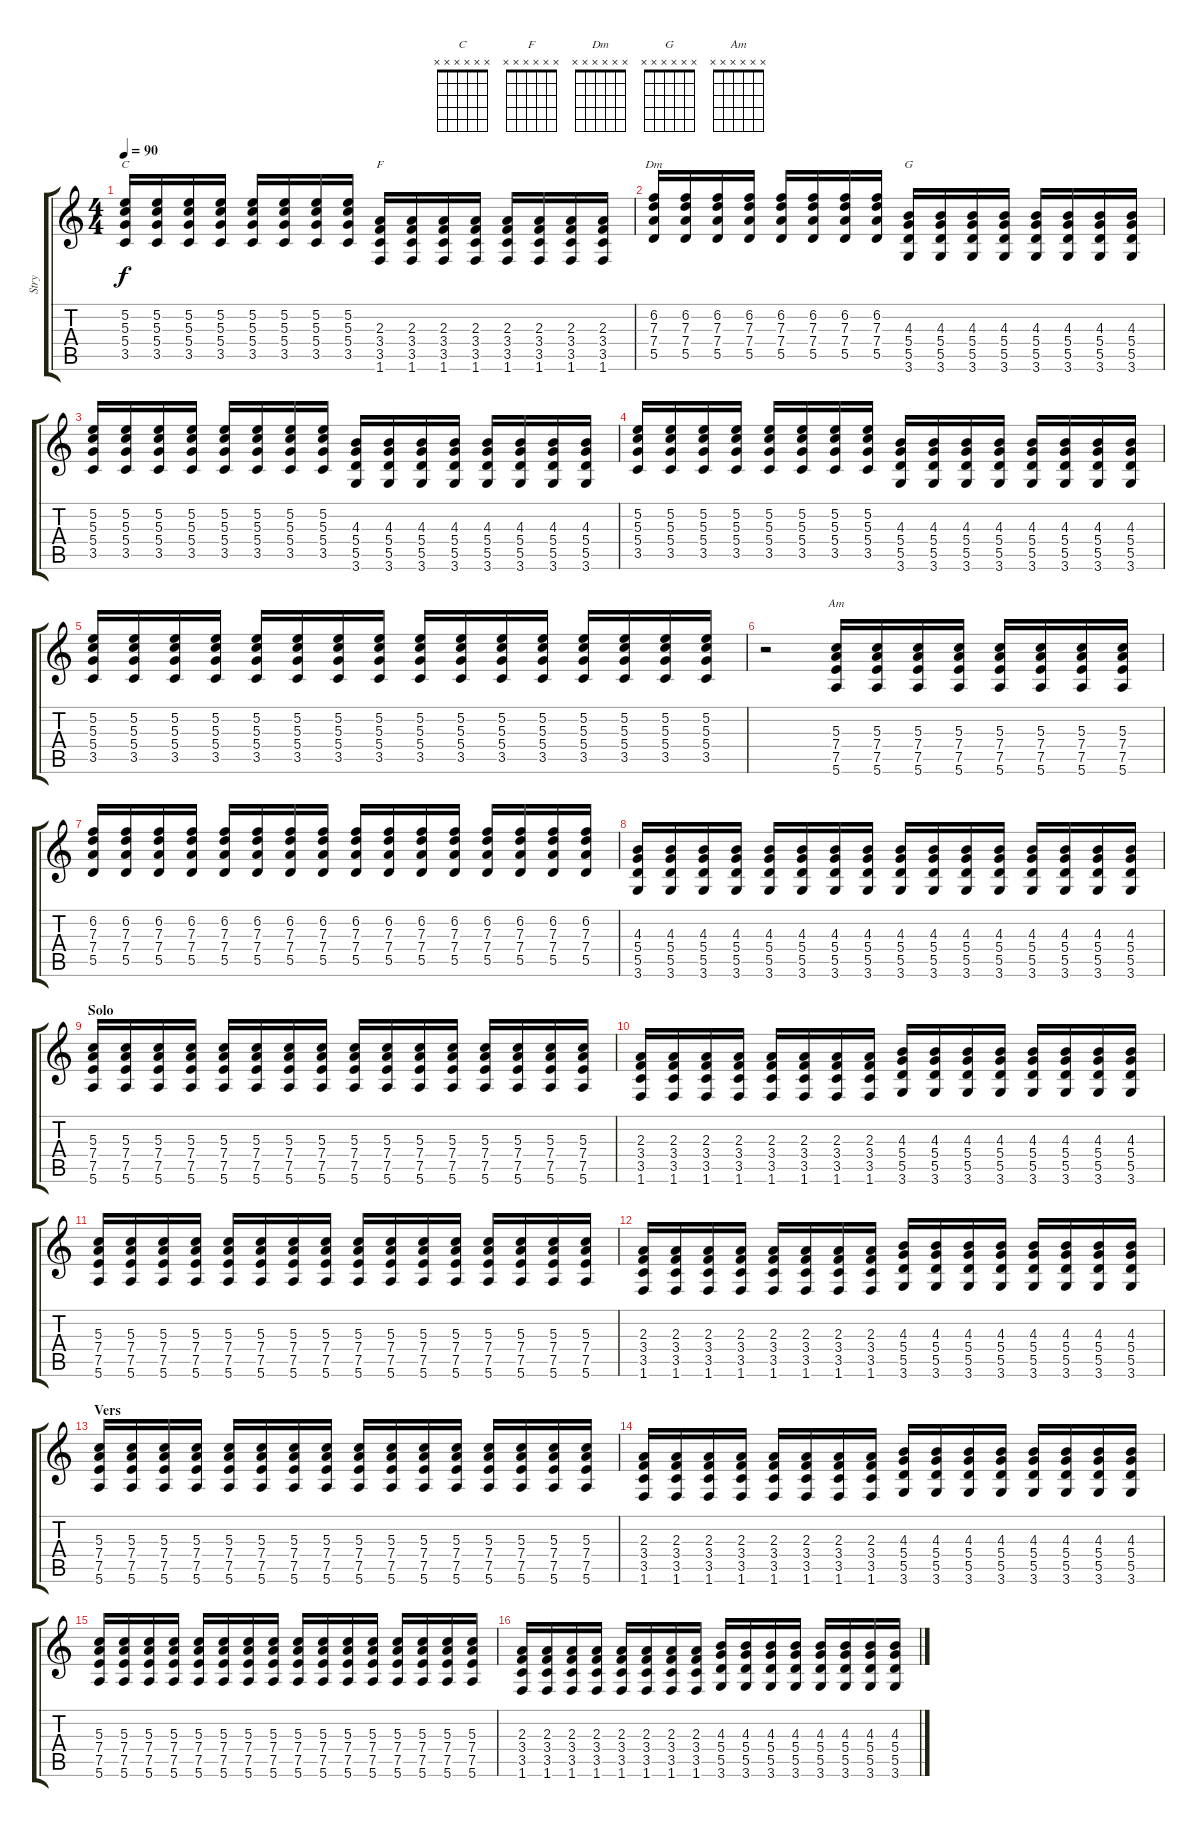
\track ("Stry" "Stry") {instrument electricguitarmuted}
\staff {score tabs}
\tuning (E4 B3 G3 D3 A2 E2) {hide}
\chord ("C" x x x x x x)
\chord ("F" x x x x x x)
\chord ("Dm" x x x x x x)
\chord ("G" x x x x x x)
\chord ("Am" x x x x x x)
\ts (4 4)
\tempo 90
\clef g2
\ks c
(5.2 5.3 5.4 3.5).16{ch "C" dy f} (5.2 5.3 5.4 3.5).16 (5.2 5.3 5.4 3.5).16 (5.2 5.3 5.4 3.5).16 (5.2 5.3 5.4 3.5).16 (5.2 5.3 5.4 3.5).16 (5.2 5.3 5.4 3.5).16 (5.2 5.3 5.4 3.5).16 (2.3 3.4 3.5 1.6).16{ch "F"} (2.3 3.4 3.5 1.6).16 (2.3 3.4 3.5 1.6).16 (2.3 3.4 3.5 1.6).16 (2.3 3.4 3.5 1.6).16 (2.3 3.4 3.5 1.6).16 (2.3 3.4 3.5 1.6).16 (2.3 3.4 3.5 1.6).16 |
(6.2 7.3 7.4 5.5).16{ch "Dm"} (6.2 7.3 7.4 5.5).16 (6.2 7.3 7.4 5.5).16 (6.2 7.3 7.4 5.5).16 (6.2 7.3 7.4 5.5).16 (6.2 7.3 7.4 5.5).16 (6.2 7.3 7.4 5.5).16 (6.2 7.3 7.4 5.5).16 (4.3 5.4 5.5 3.6).16{ch "G"} (4.3 5.4 5.5 3.6).16 (4.3 5.4 5.5 3.6).16 (4.3 5.4 5.5 3.6).16 (4.3 5.4 5.5 3.6).16 (4.3 5.4 5.5 3.6).16 (4.3 5.4 5.5 3.6).16 (4.3 5.4 5.5 3.6).16 |
(5.2 5.3 5.4 3.5).16 (5.2 5.3 5.4 3.5).16 (5.2 5.3 5.4 3.5).16 (5.2 5.3 5.4 3.5).16 (5.2 5.3 5.4 3.5).16 (5.2 5.3 5.4 3.5).16 (5.2 5.3 5.4 3.5).16 (5.2 5.3 5.4 3.5).16 (4.3 5.4 5.5 3.6).16 (4.3 5.4 5.5 3.6).16 (4.3 5.4 5.5 3.6).16 (4.3 5.4 5.5 3.6).16 (4.3 5.4 5.5 3.6).16 (4.3 5.4 5.5 3.6).16 (4.3 5.4 5.5 3.6).16 (4.3 5.4 5.5 3.6).16 |
(5.2 5.3 5.4 3.5).16 (5.2 5.3 5.4 3.5).16 (5.2 5.3 5.4 3.5).16 (5.2 5.3 5.4 3.5).16 (5.2 5.3 5.4 3.5).16 (5.2 5.3 5.4 3.5).16 (5.2 5.3 5.4 3.5).16 (5.2 5.3 5.4 3.5).16 (4.3 5.4 5.5 3.6).16 (4.3 5.4 5.5 3.6).16 (4.3 5.4 5.5 3.6).16 (4.3 5.4 5.5 3.6).16 (4.3 5.4 5.5 3.6).16 (4.3 5.4 5.5 3.6).16 (4.3 5.4 5.5 3.6).16 (4.3 5.4 5.5 3.6).16 |
(5.2 5.3 5.4 3.5).16 (5.2 5.3 5.4 3.5).16 (5.2 5.3 5.4 3.5).16 (5.2 5.3 5.4 3.5).16 (5.2 5.3 5.4 3.5).16 (5.2 5.3 5.4 3.5).16 (5.2 5.3 5.4 3.5).16 (5.2 5.3 5.4 3.5).16 (5.2 5.3 5.4 3.5).16 (5.2 5.3 5.4 3.5).16 (5.2 5.3 5.4 3.5).16 (5.2 5.3 5.4 3.5).16 (5.2 5.3 5.4 3.5).16 (5.2 5.3 5.4 3.5).16 (5.2 5.3 5.4 3.5).16 (5.2 5.3 5.4 3.5).16 |
r.2 (5.3 7.4 7.5 5.6).16{ch "Am"} (5.3 7.4 7.5 5.6).16 (5.3 7.4 7.5 5.6).16 (5.3 7.4 7.5 5.6).16 (5.3 7.4 7.5 5.6).16 (5.3 7.4 7.5 5.6).16 (5.3 7.4 7.5 5.6).16 (5.3 7.4 7.5 5.6).16 |
(6.2 7.3 7.4 5.5).16 (6.2 7.3 7.4 5.5).16 (6.2 7.3 7.4 5.5).16 (6.2 7.3 7.4 5.5).16 (6.2 7.3 7.4 5.5).16 (6.2 7.3 7.4 5.5).16 (6.2 7.3 7.4 5.5).16 (6.2 7.3 7.4 5.5).16 (6.2 7.3 7.4 5.5).16 (6.2 7.3 7.4 5.5).16 (6.2 7.3 7.4 5.5).16 (6.2 7.3 7.4 5.5).16 (6.2 7.3 7.4 5.5).16 (6.2 7.3 7.4 5.5).16 (6.2 7.3 7.4 5.5).16 (6.2 7.3 7.4 5.5).16 |
(4.3 5.4 5.5 3.6).16 (4.3 5.4 5.5 3.6).16 (4.3 5.4 5.5 3.6).16 (4.3 5.4 5.5 3.6).16 (4.3 5.4 5.5 3.6).16 (4.3 5.4 5.5 3.6).16 (4.3 5.4 5.5 3.6).16 (4.3 5.4 5.5 3.6).16 (4.3 5.4 5.5 3.6).16 (4.3 5.4 5.5 3.6).16 (4.3 5.4 5.5 3.6).16 (4.3 5.4 5.5 3.6).16 (4.3 5.4 5.5 3.6).16 (4.3 5.4 5.5 3.6).16 (4.3 5.4 5.5 3.6).16 (4.3 5.4 5.5 3.6).16 |
\section ("" "Solo")
(5.3 7.4 7.5 5.6).16 (5.3 7.4 7.5 5.6).16 (5.3 7.4 7.5 5.6).16 (5.3 7.4 7.5 5.6).16 (5.3 7.4 7.5 5.6).16 (5.3 7.4 7.5 5.6).16 (5.3 7.4 7.5 5.6).16 (5.3 7.4 7.5 5.6).16 (5.3 7.4 7.5 5.6).16 (5.3 7.4 7.5 5.6).16 (5.3 7.4 7.5 5.6).16 (5.3 7.4 7.5 5.6).16 (5.3 7.4 7.5 5.6).16 (5.3 7.4 7.5 5.6).16 (5.3 7.4 7.5 5.6).16 (5.3 7.4 7.5 5.6).16 |
(2.3 3.4 3.5 1.6).16 (2.3 3.4 3.5 1.6).16 (2.3 3.4 3.5 1.6).16 (2.3 3.4 3.5 1.6).16 (2.3 3.4 3.5 1.6).16 (2.3 3.4 3.5 1.6).16 (2.3 3.4 3.5 1.6).16 (2.3 3.4 3.5 1.6).16 (4.3 5.4 5.5 3.6).16 (4.3 5.4 5.5 3.6).16 (4.3 5.4 5.5 3.6).16 (4.3 5.4 5.5 3.6).16 (4.3 5.4 5.5 3.6).16 (4.3 5.4 5.5 3.6).16 (4.3 5.4 5.5 3.6).16 (4.3 5.4 5.5 3.6).16 |
(5.3 7.4 7.5 5.6).16 (5.3 7.4 7.5 5.6).16 (5.3 7.4 7.5 5.6).16 (5.3 7.4 7.5 5.6).16 (5.3 7.4 7.5 5.6).16 (5.3 7.4 7.5 5.6).16 (5.3 7.4 7.5 5.6).16 (5.3 7.4 7.5 5.6).16 (5.3 7.4 7.5 5.6).16 (5.3 7.4 7.5 5.6).16 (5.3 7.4 7.5 5.6).16 (5.3 7.4 7.5 5.6).16 (5.3 7.4 7.5 5.6).16 (5.3 7.4 7.5 5.6).16 (5.3 7.4 7.5 5.6).16 (5.3 7.4 7.5 5.6).16 |
(2.3 3.4 3.5 1.6).16 (2.3 3.4 3.5 1.6).16 (2.3 3.4 3.5 1.6).16 (2.3 3.4 3.5 1.6).16 (2.3 3.4 3.5 1.6).16 (2.3 3.4 3.5 1.6).16 (2.3 3.4 3.5 1.6).16 (2.3 3.4 3.5 1.6).16 (4.3 5.4 5.5 3.6).16 (4.3 5.4 5.5 3.6).16 (4.3 5.4 5.5 3.6).16 (4.3 5.4 5.5 3.6).16 (4.3 5.4 5.5 3.6).16 (4.3 5.4 5.5 3.6).16 (4.3 5.4 5.5 3.6).16 (4.3 5.4 5.5 3.6).16 |
\section ("" "Vers")
(5.3 7.4 7.5 5.6).16{volume 6 instrument distortionguitar} (5.3 7.4 7.5 5.6).16 (5.3 7.4 7.5 5.6).16 (5.3 7.4 7.5 5.6).16 (5.3 7.4 7.5 5.6).16 (5.3 7.4 7.5 5.6).16 (5.3 7.4 7.5 5.6).16 (5.3 7.4 7.5 5.6).16 (5.3 7.4 7.5 5.6).16 (5.3 7.4 7.5 5.6).16 (5.3 7.4 7.5 5.6).16 (5.3 7.4 7.5 5.6).16 (5.3 7.4 7.5 5.6).16 (5.3 7.4 7.5 5.6).16 (5.3 7.4 7.5 5.6).16 (5.3 7.4 7.5 5.6).16 |
(2.3 3.4 3.5 1.6).16 (2.3 3.4 3.5 1.6).16 (2.3 3.4 3.5 1.6).16 (2.3 3.4 3.5 1.6).16 (2.3 3.4 3.5 1.6).16 (2.3 3.4 3.5 1.6).16 (2.3 3.4 3.5 1.6).16 (2.3 3.4 3.5 1.6).16 (4.3 5.4 5.5 3.6).16 (4.3 5.4 5.5 3.6).16 (4.3 5.4 5.5 3.6).16 (4.3 5.4 5.5 3.6).16 (4.3 5.4 5.5 3.6).16 (4.3 5.4 5.5 3.6).16 (4.3 5.4 5.5 3.6).16 (4.3 5.4 5.5 3.6).16 |
(5.3 7.4 7.5 5.6).16{instrument distortionguitar} (5.3 7.4 7.5 5.6).16 (5.3 7.4 7.5 5.6).16 (5.3 7.4 7.5 5.6).16 (5.3 7.4 7.5 5.6).16 (5.3 7.4 7.5 5.6).16 (5.3 7.4 7.5 5.6).16 (5.3 7.4 7.5 5.6).16 (5.3 7.4 7.5 5.6).16 (5.3 7.4 7.5 5.6).16 (5.3 7.4 7.5 5.6).16 (5.3 7.4 7.5 5.6).16 (5.3 7.4 7.5 5.6).16 (5.3 7.4 7.5 5.6).16 (5.3 7.4 7.5 5.6).16 (5.3 7.4 7.5 5.6).16 |
(2.3 3.4 3.5 1.6).16 (2.3 3.4 3.5 1.6).16 (2.3 3.4 3.5 1.6).16 (2.3 3.4 3.5 1.6).16 (2.3 3.4 3.5 1.6).16 (2.3 3.4 3.5 1.6).16 (2.3 3.4 3.5 1.6).16 (2.3 3.4 3.5 1.6).16 (4.3 5.4 5.5 3.6).16 (4.3 5.4 5.5 3.6).16 (4.3 5.4 5.5 3.6).16 (4.3 5.4 5.5 3.6).16 (4.3 5.4 5.5 3.6).16 (4.3 5.4 5.5 3.6).16 (4.3 5.4 5.5 3.6).16 (4.3 5.4 5.5 3.6).16
